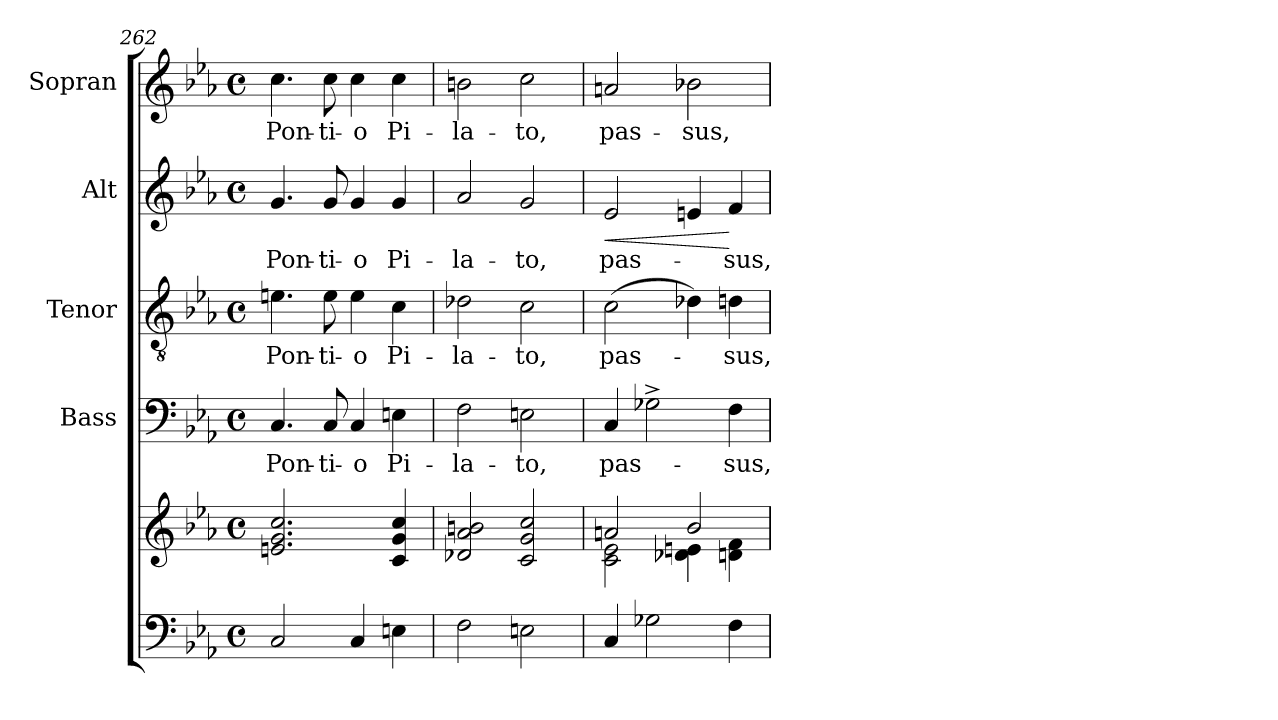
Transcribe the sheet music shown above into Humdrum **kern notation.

**kern	**kern	**kern	**text	**kern	**text	**kern	**text	**dynam	**kern	**text
*part5	*part5	*part4	*part4	*part3	*part3	*part2	*part2	*part2	*part1	*part1
*staff6	*staff5	*staff4	*staff4	*staff3	*staff3	*staff2	*staff2	*staff2	*staff1	*staff1
*	*	*I"Bass	*	*I"Tenor	*	*I"Alt	*	*	*I"Sopran	*
*	*	*I'B.	*	*I'T.	*	*I'A.	*	*	*I'S.	*
*clefF4	*clefG2	*clefF4	*	*clefGv2	*	*clefG2	*	*	*clefG2	*
*k[b-e-a-]	*k[b-e-a-]	*k[b-e-a-]	*	*k[b-e-a-]	*	*k[b-e-a-]	*	*	*k[b-e-a-]	*
*E-:	*E-:	*E-:	*	*E-:	*	*E-:	*	*	*E-:	*
*M4/4	*M4/4	*M4/4	*	*M4/4	*	*M4/4	*	*	*M4/4	*
*met(c)	*met(c)	*met(c)	*	*met(c)	*	*met(c)	*	*	*met(c)	*
=262	=262	=262	=262	=262	=262	=262	=262	=262	=262	=262
!	!	!	!LO:LY:b	!	!LO:LY:b	!	!LO:LY:b	!	!	!LO:LY:b
2C/	2.en/ 2.g/ 2.cc/	4.C/	Pon-	4.en\	Pon-	4.g/	Pon-	.	4.cc\	Pon-
!	!	!	!LO:LY:b	!	!LO:LY:b	!	!LO:LY:b	!	!	!LO:LY:b
.	.	8C/	-ti-	8e\	-ti-	8g/	-ti-	.	8cc\	-ti-
!	!	!	!LO:LY:b	!	!LO:LY:b	!	!LO:LY:b	!	!	!LO:LY:b
4C/	.	4C/	-o	4e\	-o	4g/	-o	.	4cc\	-o
!	!	!	!LO:LY:b	!	!LO:LY:b	!	!LO:LY:b	!	!	!LO:LY:b
4En\	4c/ 4g/ 4cc/	4En\	Pi-	4c\	Pi-	4g/	Pi-	.	4cc\	Pi-
=263	=263	=263	=263	=263	=263	=263	=263	=263	=263	=263
!	!	!	!LO:LY:b	!	!LO:LY:b	!	!LO:LY:b	!	!	!LO:LY:b
2F\	2d-X/ 2a-/ 2bn/	2F\	-la-	2d-X\	-la-	2a-/	-la-	.	2bn\	-la-
!	!	!	!LO:LY:b	!	!LO:LY:b	!	!LO:LY:b	!	!	!LO:LY:b
2En\	2c/ 2g/ 2cc/	2En\	-to,	2c\	-to,	2g/	-to,	.	2cc\	-to,
=264	=264	=264	=264	=264	=264	=264	=264	=264	=264	=264
*	*^	*	*	*	*	*	*	*	*	*
!	!	!	!	!LO:LY:b	!	!LO:LY:b	!	!LO:LY:b	!LO:HP:b	!	!LO:LY:b
4C/	2an/	2c\ 2e-\	4C/	pas-	(>2c\	pas-	2e-/	pas-	<	2an/	pas-
2G-X\	.	.	2G-X^>\	.	.	.	.	.	.	.	.
!	!	!	!	!	!	!	!	!	!	!	!LO:LY:b
.	2b-/	4d-X\ 4en\	.	.	4d-X\)	.	4en/	.	.	2b-X\	-sus,
!	!	!	!	!LO:LY:b	!	!LO:LY:b	!	!LO:LY:b	!	!	!
4F\	.	4dn\ 4f\	4F\	-sus,	4dn\	-sus,	4f/	-sus,	[	.	.
*	*v	*v	*	*	*	*	*	*	*	*	*
=	=	=	=	=	=	=	=	=	=	=
*-	*-	*-	*-	*-	*-	*-	*-	*-	*-	*-
